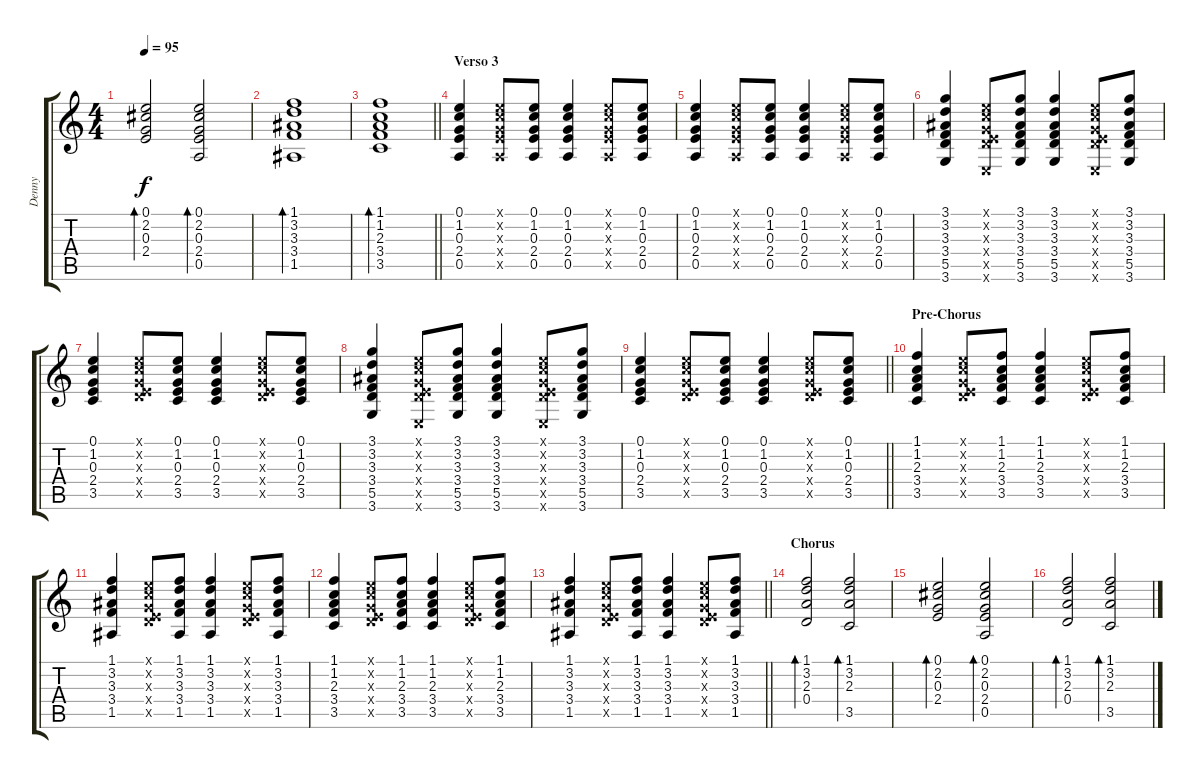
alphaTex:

\track ("Denny" "Denny") {instrument acousticguitarnylon}
\staff {score tabs}
\tuning (E4 B3 G3 D3 A2 E2) {hide}
\ts (4 4)
\tempo 95
\clef g2
\ks c
(0.1 2.2 0.3 2.4).2{bd 60 dy f} (0.1 2.2 0.3 2.4 0.5).2{bd 60} |
(1.1 3.2 3.3 3.4 1.5).1{bd 60} |
\barLineRight lightlight
(1.1 1.2 2.3 3.4 3.5).1{bd 60} |
\section ("" "Verso 3")
(0.1 1.2 0.3 2.4 0.5).4 (0.1{x} 1.2{x} 0.3{x} 2.4{x} 0.5{x}).8 (0.1 1.2 0.3 2.4 0.5).8 (0.1 1.2 0.3 2.4 0.5).4 (0.1{x} 1.2{x} 0.3{x} 2.4{x} 0.5{x}).8 (0.1 1.2 0.3 2.4 0.5).8 |
(0.1 1.2 0.3 2.4 0.5).4 (0.1{x} 1.2{x} 0.3{x} 2.4{x} 0.5{x}).8 (0.1 1.2 0.3 2.4 0.5).8 (0.1 1.2 0.3 2.4 0.5).4 (0.1{x} 1.2{x} 0.3{x} 2.4{x} 0.5{x}).8 (0.1 1.2 0.3 2.4 0.5).8 |
(3.1 3.2 3.3 3.4 5.5 3.6).4 (0.1{x} 1.2{x} 0.3{x} 2.4{x} 5.5{x} 0.6{x}).8 (3.1 3.2 3.3 3.4 5.5 3.6).8 (3.1 3.2 3.3 3.4 5.5 3.6).4 (0.1{x} 1.2{x} 0.3{x} 2.4{x} 5.5{x} 0.6{x}).8 (3.1 3.2 3.3 3.4 5.5 3.6).8 |
(0.1 1.2 0.3 2.4 3.5).4 (0.1{x} 1.2{x} 0.3{x} 2.4{x} 5.5{x}).8 (0.1 1.2 0.3 2.4 3.5).8 (0.1 1.2 0.3 2.4 3.5).4 (0.1{x} 1.2{x} 0.3{x} 2.4{x} 5.5{x}).8 (0.1 1.2 0.3 2.4 3.5).8 |
(3.1 3.2 3.3 3.4 5.5 3.6).4 (0.1{x} 1.2{x} 0.3{x} 2.4{x} 5.5{x} 0.6{x}).8 (3.1 3.2 3.3 3.4 5.5 3.6).8 (3.1 3.2 3.3 3.4 5.5 3.6).4 (0.1{x} 1.2{x} 0.3{x} 2.4{x} 5.5{x} 0.6{x}).8 (3.1 3.2 3.3 3.4 5.5 3.6).8 |
\barLineRight lightlight
(0.1 1.2 0.3 2.4 3.5).4 (0.1{x} 1.2{x} 0.3{x} 2.4{x} 5.5{x}).8 (0.1 1.2 0.3 2.4 3.5).8 (0.1 1.2 0.3 2.4 3.5).4 (0.1{x} 1.2{x} 0.3{x} 2.4{x} 5.5{x}).8 (0.1 1.2 0.3 2.4 3.5).8 |
\section ("" "Pre-Chorus")
(1.1 1.2 2.3 3.4 3.5).4 (0.1{x} 1.2{x} 0.3{x} 2.4{x} 5.5{x}).8 (1.1 1.2 2.3 3.4 3.5).8 (1.1 1.2 2.3 3.4 3.5).4 (0.1{x} 1.2{x} 0.3{x} 2.4{x} 5.5{x}).8 (1.1 1.2 2.3 3.4 3.5).8 |
(1.1 3.2 3.3 3.4 1.5).4 (0.1{x} 1.2{x} 0.3{x} 2.4{x} 5.5{x}).8 (1.1 3.2 3.3 3.4 1.5).8 (1.1 3.2 3.3 3.4 1.5).4 (0.1{x} 1.2{x} 0.3{x} 2.4{x} 5.5{x}).8 (1.1 3.2 3.3 3.4 1.5).8 |
(1.1 1.2 2.3 3.4 3.5).4 (0.1{x} 1.2{x} 0.3{x} 2.4{x} 5.5{x}).8 (1.1 1.2 2.3 3.4 3.5).8 (1.1 1.2 2.3 3.4 3.5).4 (0.1{x} 1.2{x} 0.3{x} 2.4{x} 5.5{x}).8 (1.1 1.2 2.3 3.4 3.5).8 |
\barLineRight lightlight
(1.1 3.2 3.3 3.4 1.5).4 (0.1{x} 1.2{x} 0.3{x} 2.4{x} 5.5{x}).8 (1.1 3.2 3.3 3.4 1.5).8 (1.1 3.2 3.3 3.4 1.5).4 (0.1{x} 1.2{x} 0.3{x} 2.4{x} 5.5{x}).8 (1.1 3.2 3.3 3.4 1.5).8 |
\section ("" "Chorus")
(1.1 3.2 2.3 0.4).2{bd 60} (1.1 3.2 2.3 3.5).2{bd 60} |
(0.1 2.2 0.3 2.4).2{bd 60} (0.1 2.2 0.3 2.4 0.5).2{bd 60} |
(1.1 3.2 2.3 0.4).2{bd 60} (1.1 3.2 2.3 3.5).2{bd 60}
